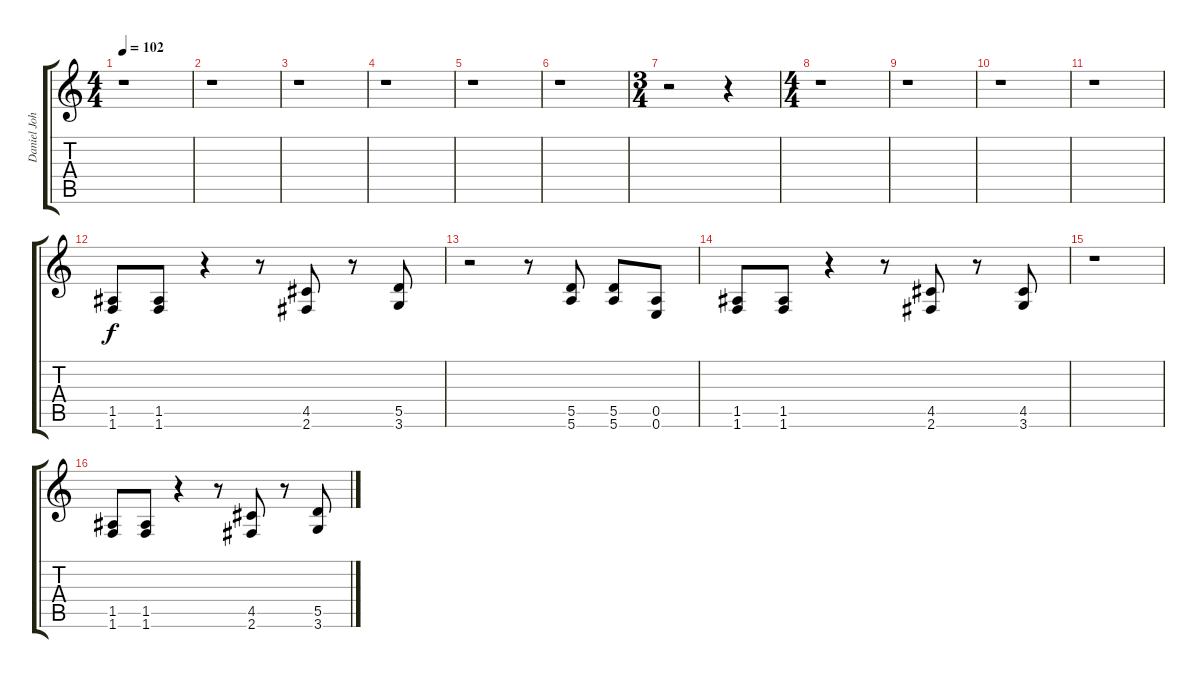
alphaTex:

\track ("Daniel Johns (gtr3)" "Daniel Joh") {instrument distortionguitar}
\staff {score tabs}
\tuning (E4 B3 G3 D3 A2 E2) {hide}
\ts (4 4)
\tempo 102
\clef g2
\ks c
r.1{dy f} |
r.1 |
r.1 |
r.1 |
r.1 |
r.1 |
\ts (3 4)
r.2 r.4 |
\ts (4 4)
r.1 |
r.1 |
r.1 |
r.1 |
(1.5 1.6).8 (1.5 1.6).8 r.4 r.8 (4.5 2.6).8 r.8 (5.5 3.6).8 |
r.2 r.8 (5.5 5.6).8 (5.5 5.6).8 (0.5 0.6).8 |
(1.5 1.6).8 (1.5 1.6).8 r.4 r.8 (4.5 2.6).8 r.8 (4.5 3.6).8 |
r.1 |
(1.5 1.6).8 (1.5 1.6).8 r.4 r.8 (4.5 2.6).8 r.8 (5.5 3.6).8
